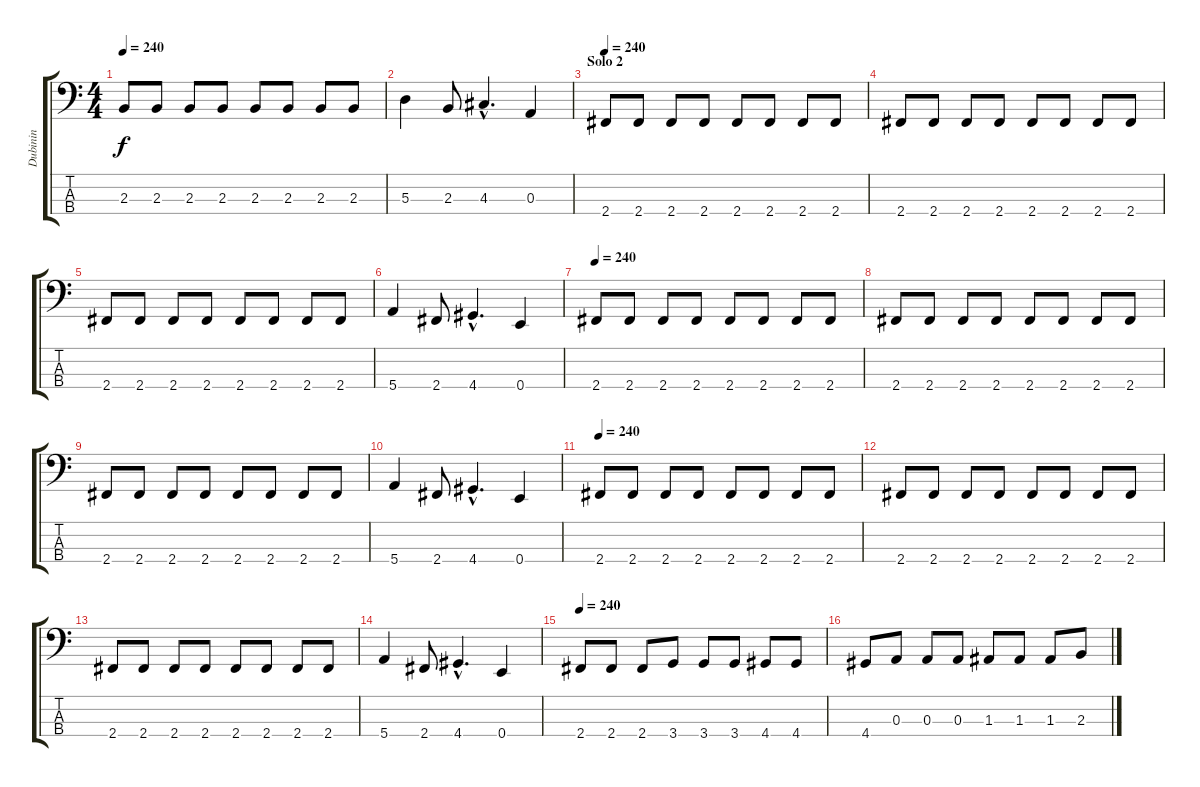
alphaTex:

\track ("Dubinin" "Dubinin") {instrument electricbassfinger}
\staff {score tabs}
\tuning (G2 D2 A1 E1) {hide}
\ts (4 4)
\tempo 240
\clef f4
\ks c
2.3.8{dy f} 2.3.8 2.3.8 2.3.8 2.3.8 2.3.8 2.3.8 2.3.8 |
5.3.4 2.3.8 4.3{hac}.4{d} 0.3.4 |
\section ("" "Solo 2")
\tempo 240
2.4.8 2.4.8 2.4.8 2.4.8 2.4.8 2.4.8 2.4.8 2.4.8 |
2.4.8 2.4.8 2.4.8 2.4.8 2.4.8 2.4.8 2.4.8 2.4.8 |
2.4.8 2.4.8 2.4.8 2.4.8 2.4.8 2.4.8 2.4.8 2.4.8 |
5.4.4 2.4.8 4.4{hac}.4{d} 0.4.4 |
\tempo 240
2.4.8 2.4.8 2.4.8 2.4.8 2.4.8 2.4.8 2.4.8 2.4.8 |
2.4.8 2.4.8 2.4.8 2.4.8 2.4.8 2.4.8 2.4.8 2.4.8 |
2.4.8 2.4.8 2.4.8 2.4.8 2.4.8 2.4.8 2.4.8 2.4.8 |
5.4.4 2.4.8 4.4{hac}.4{d} 0.4.4 |
\tempo 240
2.4.8 2.4.8 2.4.8 2.4.8 2.4.8 2.4.8 2.4.8 2.4.8 |
2.4.8 2.4.8 2.4.8 2.4.8 2.4.8 2.4.8 2.4.8 2.4.8 |
2.4.8 2.4.8 2.4.8 2.4.8 2.4.8 2.4.8 2.4.8 2.4.8 |
5.4.4 2.4.8 4.4{hac}.4{d} 0.4.4 |
\tempo 240
2.4.8 2.4.8 2.4.8 3.4.8 3.4.8 3.4.8 4.4.8 4.4.8 |
4.4.8 0.3.8 0.3.8 0.3.8 1.3.8 1.3.8 1.3.8 2.3.8
